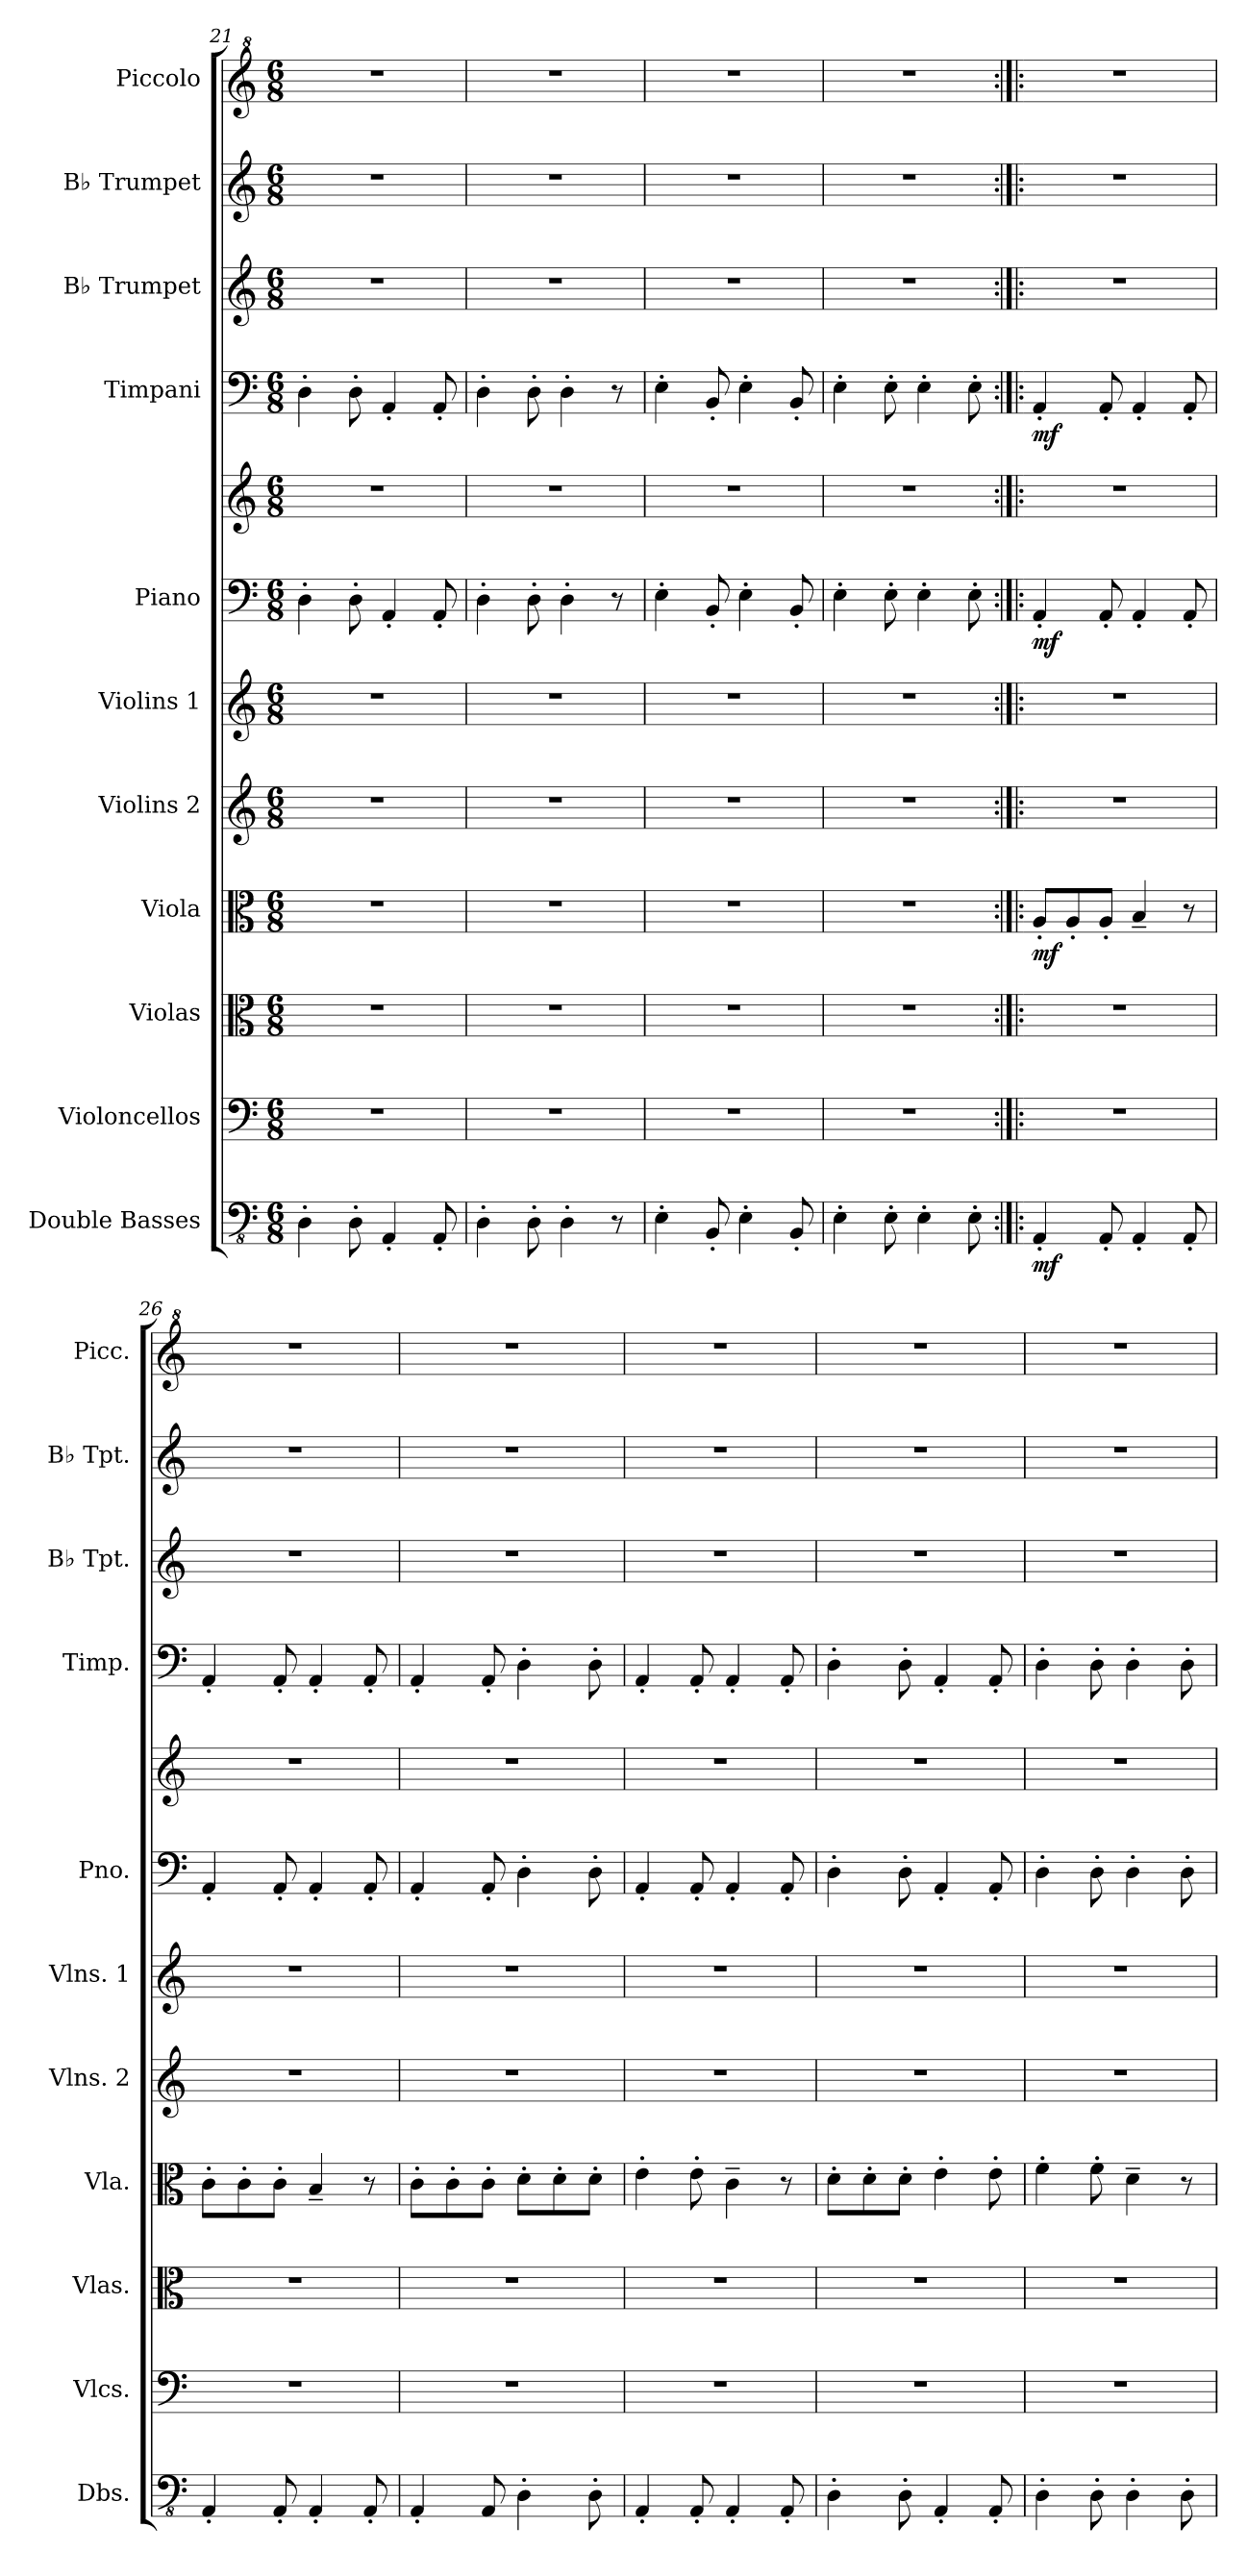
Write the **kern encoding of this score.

**kern	**dynam	**kern	**kern	**kern	**dynam	**kern	**kern	**kern	**kern	**dynam	**kern	**dynam	**kern	**kern	**kern
*part11	*part11	*part10	*part9	*part8	*part8	*part7	*part6	*part5	*part5	*part5	*part4	*part4	*part3	*part2	*part1
*staff12	*staff12	*staff11	*staff10	*staff9	*staff9	*staff8	*staff7	*staff6	*staff5	*staff5/6	*staff4	*staff4	*staff3	*staff2	*staff1
*I"Double Basses	*	*I"Violoncellos	*I"Violas	*I"Viola	*	*I"Violins 2	*I"Violins 1	*I"Piano	*	*	*I"Timpani	*	*I"B♭ Trumpet	*I"B♭ Trumpet	*I"Piccolo
*I'Dbs.	*	*I'Vlcs.	*I'Vlas.	*I'Vla.	*	*I'Vlns. 2	*I'Vlns. 1	*I'Pno.	*	*	*I'Timp.	*	*I'B♭ Tpt.	*I'B♭ Tpt.	*I'Picc.
*clefFv4	*	*clefF4	*clefC3	*clefC3	*	*clefG2	*clefG2	*clefF4	*clefG2	*	*clefF4	*	*clefG2	*clefG2	*clefG^2
*	*	*	*	*	*	*	*	*	*	*	*	*	*ITrd1c2	*ITrd1c2	*ITrd-7c-12
*k[]	*	*k[]	*k[]	*k[]	*	*k[]	*k[]	*k[]	*k[]	*	*k[]	*	*k[b-e-]	*k[b-e-]	*k[]
*C:	*	*C:	*C:	*C:	*	*C:	*C:	*C:	*C:	*	*C:	*	*B-:	*B-:	*C:
*M6/8	*	*M6/8	*M6/8	*M6/8	*	*M6/8	*M6/8	*M6/8	*M6/8	*	*M6/8	*	*M6/8	*M6/8	*M6/8
=21	=21	=21	=21	=21	=21	=21	=21	=21	=21	=21	=21	=21	=21	=21	=21
4DD'\	.	2.r	2.r	2.r	.	2.r	2.r	4D'\	2.r	.	4D'\	.	2.r	2.r	2.r
8DD'\	.	.	.	.	.	.	.	8D'\	.	.	8D'\	.	.	.	.
4AAA'/	.	.	.	.	.	.	.	4AA'/	.	.	4AA'/	.	.	.	.
8AAA'/	.	.	.	.	.	.	.	8AA'/	.	.	8AA'/	.	.	.	.
=22	=22	=22	=22	=22	=22	=22	=22	=22	=22	=22	=22	=22	=22	=22	=22
4DD'\	.	2.r	2.r	2.r	.	2.r	2.r	4D'\	2.r	.	4D'\	.	2.r	2.r	2.r
8DD'\	.	.	.	.	.	.	.	8D'\	.	.	8D'\	.	.	.	.
4DD'\	.	.	.	.	.	.	.	4D'\	.	.	4D'\	.	.	.	.
8r	.	.	.	.	.	.	.	8r	.	.	8r	.	.	.	.
=23	=23	=23	=23	=23	=23	=23	=23	=23	=23	=23	=23	=23	=23	=23	=23
4EE'\	.	2.r	2.r	2.r	.	2.r	2.r	4E'\	2.r	.	4E'\	.	2.r	2.r	2.r
8BBB'/	.	.	.	.	.	.	.	8BB'/	.	.	8BB'/	.	.	.	.
4EE'\	.	.	.	.	.	.	.	4E'\	.	.	4E'\	.	.	.	.
8BBB'/	.	.	.	.	.	.	.	8BB'/	.	.	8BB'/	.	.	.	.
=24	=24	=24	=24	=24	=24	=24	=24	=24	=24	=24	=24	=24	=24	=24	=24
4EE'\	.	2.r	2.r	2.r	.	2.r	2.r	4E'\	2.r	.	4E'\	.	2.r	2.r	2.r
8EE'\	.	.	.	.	.	.	.	8E'\	.	.	8E'\	.	.	.	.
4EE'\	.	.	.	.	.	.	.	4E'\	.	.	4E'\	.	.	.	.
8EE'\	.	.	.	.	.	.	.	8E'\	.	.	8E'\	.	.	.	.
=25:|!|:	=25:|!|:	=25:|!|:	=25:|!|:	=25:|!|:	=25:|!|:	=25:|!|:	=25:|!|:	=25:|!|:	=25:|!|:	=25:|!|:	=25:|!|:	=25:|!|:	=25:|!|:	=25:|!|:	=25:|!|:
!	!LO:DY:b	!	!	!	!LO:DY:b	!	!	!	!	!LO:DY:b=2	!	!LO:DY:b	!	!	!
4AAA'/	mf	2.r	2.r	8A'/L	mf	2.r	2.r	4AA'/	2.r	mf	4AA'/	mf	2.r	2.r	2.r
.	.	.	.	8A'/	.	.	.	.	.	.	.	.	.	.	.
8AAA'/	.	.	.	8A'/J	.	.	.	8AA'/	.	.	8AA'/	.	.	.	.
4AAA'/	.	.	.	4B~/	.	.	.	4AA'/	.	.	4AA'/	.	.	.	.
8AAA'/	.	.	.	8r	.	.	.	8AA'/	.	.	8AA'/	.	.	.	.
=26	=26	=26	=26	=26	=26	=26	=26	=26	=26	=26	=26	=26	=26	=26	=26
4AAA'/	.	2.r	2.r	8c'\L	.	2.r	2.r	4AA'/	2.r	.	4AA'/	.	2.r	2.r	2.r
.	.	.	.	8c'\	.	.	.	.	.	.	.	.	.	.	.
8AAA'/	.	.	.	8c'\J	.	.	.	8AA'/	.	.	8AA'/	.	.	.	.
4AAA'/	.	.	.	4B~/	.	.	.	4AA'/	.	.	4AA'/	.	.	.	.
8AAA'/	.	.	.	8r	.	.	.	8AA'/	.	.	8AA'/	.	.	.	.
!!LO:PB:g=z
=27	=27	=27	=27	=27	=27	=27	=27	=27	=27	=27	=27	=27	=27	=27	=27
4AAA'/	.	2.r	2.r	8c'\L	.	2.r	2.r	4AA'/	2.r	.	4AA'/	.	2.r	2.r	2.r
.	.	.	.	8c'\	.	.	.	.	.	.	.	.	.	.	.
8AAA/	.	.	.	8c'\J	.	.	.	8AA'/	.	.	8AA'/	.	.	.	.
4DD'\	.	.	.	8d'\L	.	.	.	4D'\	.	.	4D'\	.	.	.	.
.	.	.	.	8d'\	.	.	.	.	.	.	.	.	.	.	.
8DD'\	.	.	.	8d'\J	.	.	.	8D'\	.	.	8D'\	.	.	.	.
=28	=28	=28	=28	=28	=28	=28	=28	=28	=28	=28	=28	=28	=28	=28	=28
4AAA'/	.	2.r	2.r	4e'\	.	2.r	2.r	4AA'/	2.r	.	4AA'/	.	2.r	2.r	2.r
8AAA'/	.	.	.	8e'\	.	.	.	8AA'/	.	.	8AA'/	.	.	.	.
4AAA'/	.	.	.	4c~\	.	.	.	4AA'/	.	.	4AA'/	.	.	.	.
8AAA'/	.	.	.	8r	.	.	.	8AA'/	.	.	8AA'/	.	.	.	.
=29	=29	=29	=29	=29	=29	=29	=29	=29	=29	=29	=29	=29	=29	=29	=29
4DD'\	.	2.r	2.r	8d'\L	.	2.r	2.r	4D'\	2.r	.	4D'\	.	2.r	2.r	2.r
.	.	.	.	8d'\	.	.	.	.	.	.	.	.	.	.	.
8DD'\	.	.	.	8d'\J	.	.	.	8D'\	.	.	8D'\	.	.	.	.
4AAA'/	.	.	.	4e'\	.	.	.	4AA'/	.	.	4AA'/	.	.	.	.
8AAA'/	.	.	.	8e'\	.	.	.	8AA'/	.	.	8AA'/	.	.	.	.
=30	=30	=30	=30	=30	=30	=30	=30	=30	=30	=30	=30	=30	=30	=30	=30
4DD'\	.	2.r	2.r	4f'\	.	2.r	2.r	4D'\	2.r	.	4D'\	.	2.r	2.r	2.r
8DD'\	.	.	.	8f'\	.	.	.	8D'\	.	.	8D'\	.	.	.	.
4DD'\	.	.	.	4d~\	.	.	.	4D'\	.	.	4D'\	.	.	.	.
8DD'\	.	.	.	8r	.	.	.	8D'\	.	.	8D'\	.	.	.	.
=	=	=	=	=	=	=	=	=	=	=	=	=	=	=	=
*-	*-	*-	*-	*-	*-	*-	*-	*-	*-	*-	*-	*-	*-	*-	*-
